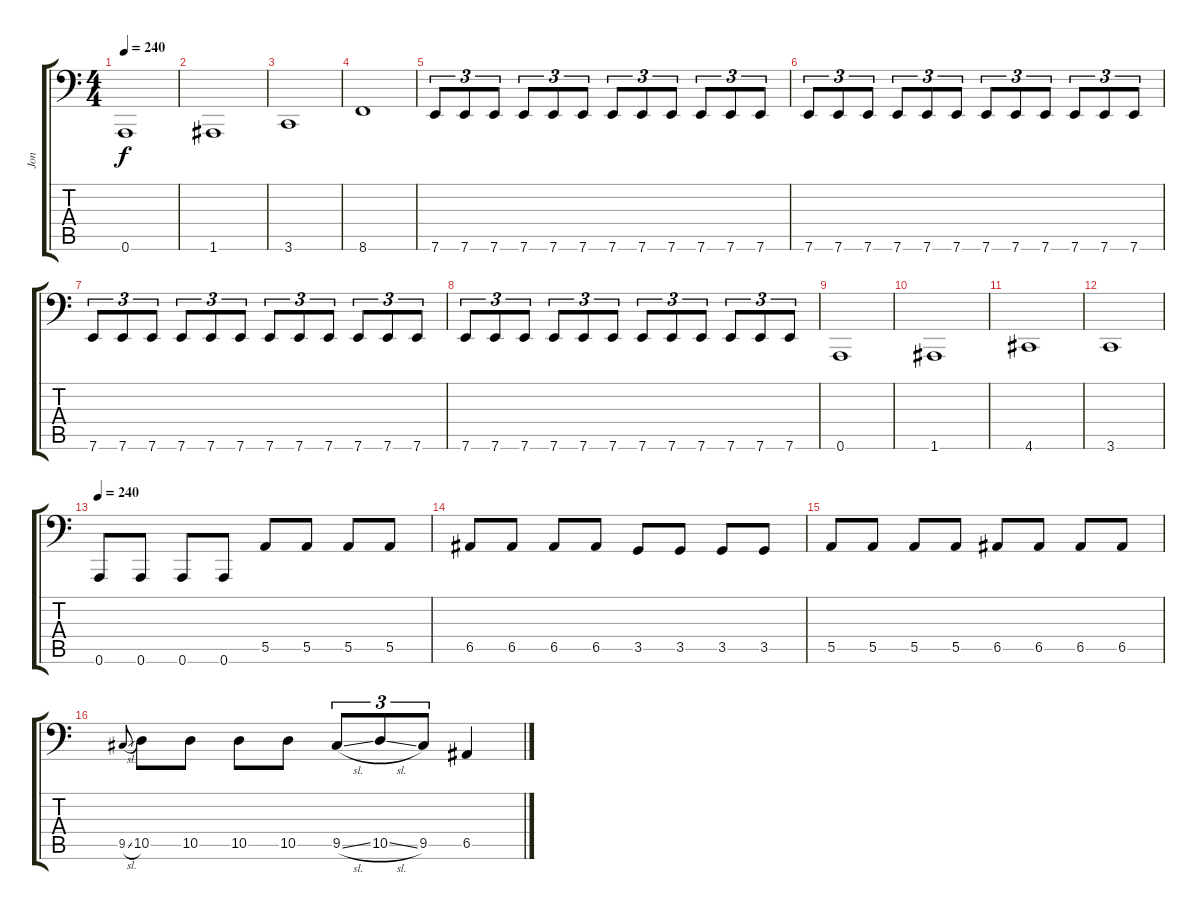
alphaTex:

\track ("Jon" "Jon") {instrument electricbasspick}
\staff {score tabs}
\tuning (B2 Gb2 D2 A1 E1 A0) {hide}
\ts (4 4)
\tempo 240
\clef f4
\ks c
0.6.1{dy f} |
1.6.1 |
3.6.1 |
8.6.1 |
7.6.8{tu (3 2)} 7.6.8{tu (3 2)} 7.6.8{tu (3 2)} 7.6.8{tu (3 2)} 7.6.8{tu (3 2)} 7.6.8{tu (3 2)} 7.6.8{tu (3 2)} 7.6.8{tu (3 2)} 7.6.8{tu (3 2)} 7.6.8{tu (3 2)} 7.6.8{tu (3 2)} 7.6.8{tu (3 2)} |
7.6.8{tu (3 2)} 7.6.8{tu (3 2)} 7.6.8{tu (3 2)} 7.6.8{tu (3 2)} 7.6.8{tu (3 2)} 7.6.8{tu (3 2)} 7.6.8{tu (3 2)} 7.6.8{tu (3 2)} 7.6.8{tu (3 2)} 7.6.8{tu (3 2)} 7.6.8{tu (3 2)} 7.6.8{tu (3 2)} |
7.6.8{tu (3 2)} 7.6.8{tu (3 2)} 7.6.8{tu (3 2)} 7.6.8{tu (3 2)} 7.6.8{tu (3 2)} 7.6.8{tu (3 2)} 7.6.8{tu (3 2)} 7.6.8{tu (3 2)} 7.6.8{tu (3 2)} 7.6.8{tu (3 2)} 7.6.8{tu (3 2)} 7.6.8{tu (3 2)} |
7.6.8{tu (3 2)} 7.6.8{tu (3 2)} 7.6.8{tu (3 2)} 7.6.8{tu (3 2)} 7.6.8{tu (3 2)} 7.6.8{tu (3 2)} 7.6.8{tu (3 2)} 7.6.8{tu (3 2)} 7.6.8{tu (3 2)} 7.6.8{tu (3 2)} 7.6.8{tu (3 2)} 7.6.8{tu (3 2)} |
0.6.1 |
1.6.1 |
4.6.1 |
3.6.1 |
\tempo 240
0.6.8 0.6.8 0.6.8 0.6.8 5.5.8 5.5.8 5.5.8 5.5.8 |
6.5.8 6.5.8 6.5.8 6.5.8 3.5.8 3.5.8 3.5.8 3.5.8 |
5.5.8 5.5.8 5.5.8 5.5.8 6.5.8 6.5.8 6.5.8 6.5.8 |
9.5{sl}.8{gr onbeat} 10.5.8 10.5.8 10.5.8 10.5.8 9.5{sl}.8{tu (3 2)} 10.5{sl}.8{tu (3 2)} 9.5.8{tu (3 2)} 6.5.4
